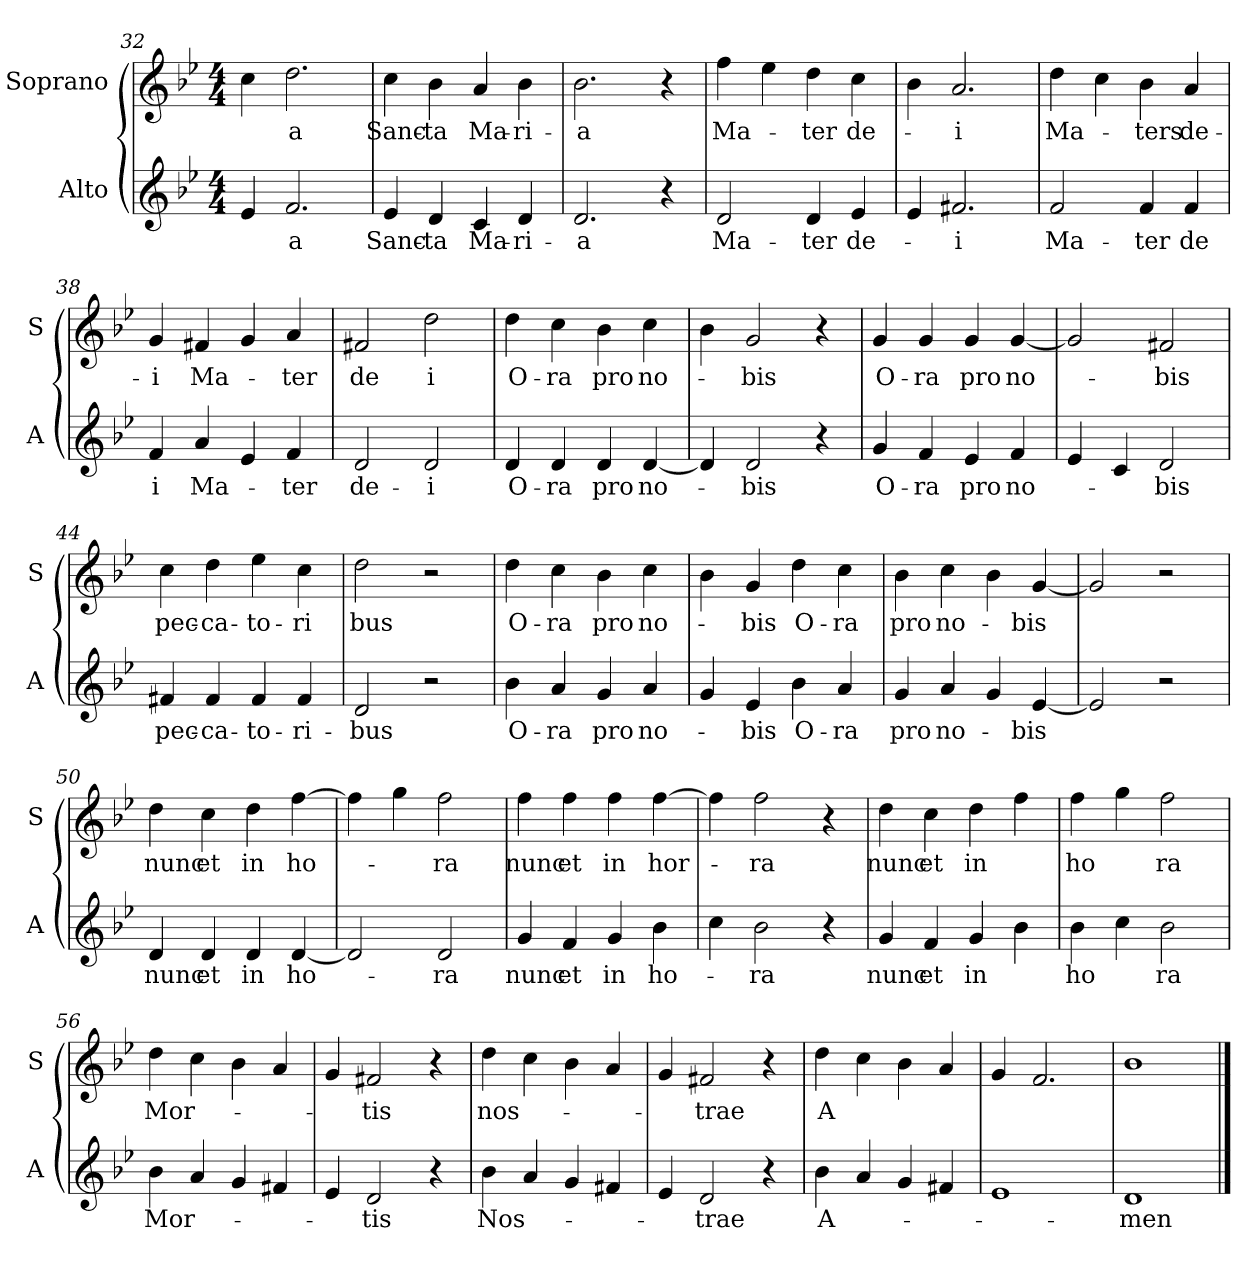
**kern	**text	**kern	**text
*part2	*part2	*part1	*part1
*staff2	*staff2	*staff1	*staff1
*I"Alto	*	*I"Soprano	*
*I'A	*	*I'S	*
*clefG2	*	*clefG2	*
*k[b-e-]	*	*k[b-e-]	*
*B-:	*	*B-:	*
*M4/4	*	*M4/4	*
=32	=32	=32	=32
4e-/	.	4cc\	.
!	!LO:LY:b	!	!LO:LY:b
2.f/	-a	2.dd\	-a
!!LO:LB:g=z
=33	=33	=33	=33
!	!LO:LY:b	!	!LO:LY:b
4e-/	Sanc-	4cc\	Sanc-
!	!LO:LY:b:rj	!	!LO:LY:b:rj
4d/	-ta	4b-\	-ta
!	!LO:LY:b	!	!LO:LY:b
4c/	Ma-	4a/	Ma-
!	!LO:LY:b	!	!LO:LY:b
4d/	-ri-	4b-\	-ri-
=34	=34	=34	=34
!	!LO:LY:b	!	!LO:LY:b
2.d/	-a	2.b-\	-a
4r	.	4r	.
=35	=35	=35	=35
!	!LO:LY:b	!	!LO:LY:b
2d/	Ma-	4ff\	Ma-
.	.	4ee-\	.
!	!LO:LY:b	!	!LO:LY:b
4d/	-ter	4dd\	-ter
!	!LO:LY:b	!	!LO:LY:b
4e-/	de-	4cc\	de-
=36	=36	=36	=36
4e-/	.	4b-\	.
!	!LO:LY:b	!	!LO:LY:b
2.f#X/	-i	2.a/	-i
=37	=37	=37	=37
!	!LO:LY:b	!	!LO:LY:b
2f/	Ma-	4dd\	Ma-
.	.	4cc\	.
!	!LO:LY:b	!	!LO:LY:b
4f/	-ter	4b-\	-ters
!	!LO:LY:b	!	!LO:LY:b
4f/	de	4a/	de-
=38	=38	=38	=38
!	!LO:LY:b	!	!LO:LY:b
4f/	i	4g/	-i
!	!LO:LY:b	!	!LO:LY:b
4a/	Ma-	4f#X/	Ma-
4e-/	.	4g/	.
!	!LO:LY:b	!	!LO:LY:b
4f/	-ter	4a/	-ter
!!LO:LB:g=z
=39	=39	=39	=39
!	!LO:LY:b	!	!LO:LY:b
2d/	de-	2f#X/	de
!	!LO:LY:b	!	!LO:LY:b
2d/	-i	2dd\	i
=40	=40	=40	=40
!	!LO:LY:b	!	!LO:LY:b
4d/	O-	4dd\	O-
!	!LO:LY:b	!	!LO:LY:b
4d/	-ra	4cc\	-ra
!	!LO:LY:b	!	!LO:LY:b
4d/	pro	4b-\	pro
!	!LO:LY:b	!	!LO:LY:b
[<4d/	no-	4cc\	no-
=41	=41	=41	=41
4d/]	.	4b-\	.
!	!LO:LY:b	!	!LO:LY:b
2d/	-bis	2g/	-bis
4r	.	4r	.
=42	=42	=42	=42
!	!LO:LY:b	!	!LO:LY:b
4g/	O-	4g/	O-
!	!LO:LY:b	!	!LO:LY:b
4f/	-ra	4g/	-ra
!	!LO:LY:b	!	!LO:LY:b
4e-/	pro	4g/	pro
!	!LO:LY:b	!	!LO:LY:b
4f/	no-	[<4g/	no-
=43	=43	=43	=43
4e-/	.	2g/]	.
4c/	.	.	.
!	!LO:LY:b	!	!LO:LY:b
2d/	-bis	2f#X/	-bis
=44	=44	=44	=44
!	!LO:LY:b	!	!LO:LY:b
4f#X/	pec-	4cc\	pec-
!	!LO:LY:b	!	!LO:LY:b
4f#/	-ca-	4dd\	-ca-
!	!LO:LY:b	!	!LO:LY:b
4f#/	-to-	4ee-\	-to-
!	!LO:LY:b	!	!LO:LY:b
4f#/	-ri-	4cc\	-ri
!!LO:LB:g=z
=45	=45	=45	=45
!	!LO:LY:b	!	!LO:LY:b
2d/	-bus	2dd\	bus
2r	.	2r	.
=46	=46	=46	=46
!	!LO:LY:b	!	!LO:LY:b
4b-\	O-	4dd\	O-
!	!LO:LY:b	!	!LO:LY:b
4a/	-ra	4cc\	-ra
!	!LO:LY:b	!	!LO:LY:b
4g/	pro	4b-\	pro
!	!LO:LY:b	!	!LO:LY:b
4a/	no-	4cc\	no-
=47	=47	=47	=47
4g/	.	4b-\	.
!	!LO:LY:b	!	!LO:LY:b
4e-/	-bis	4g/	-bis
!	!LO:LY:b	!	!LO:LY:b
4b-\	O-	4dd\	O-
!	!LO:LY:b	!	!LO:LY:b
4a/	-ra	4cc\	-ra
=48	=48	=48	=48
!	!LO:LY:b	!	!LO:LY:b
4g/	pro	4b-\	pro
!	!LO:LY:b	!	!LO:LY:b
4a/	no-	4cc\	no-
4g/	.	4b-\	.
!	!LO:LY:b	!	!LO:LY:b
[<4e-/	-bis	[<4g/	-bis
=49	=49	=49	=49
2e-/]	.	2g/]	.
2r	.	2r	.
=50	=50	=50	=50
!	!LO:LY:b	!	!LO:LY:b
4d/	nunc	4dd\	nunc
!	!LO:LY:b	!	!LO:LY:b
4d/	et	4cc\	et
!	!LO:LY:b	!	!LO:LY:b
4d/	in	4dd\	in
!	!LO:LY:b	!	!LO:LY:b
[>4d/	ho-	[>4ff\	ho-
!!LO:PB:g=z
=51	=51	=51	=51
2d/]	.	4ff\]	.
.	.	4gg\	.
!	!LO:LY:b	!	!LO:LY:b
2d/	-ra	2ff\	-ra
=52	=52	=52	=52
!	!LO:LY:b	!	!LO:LY:b
4g/	nunc	4ff\	nunc
!	!LO:LY:b	!	!LO:LY:b
4f/	et	4ff\	et
!	!LO:LY:b	!	!LO:LY:b
4g/	in	4ff\	in
!	!LO:LY:b	!	!LO:LY:b
4b-\	ho-	[>4ff\	hor-
=53	=53	=53	=53
4cc\	.	4ff\]	.
!	!LO:LY:b	!	!LO:LY:b
2b-\	-ra	2ff\	-ra
4r	.	4r	.
=54	=54	=54	=54
!	!LO:LY:b	!	!LO:LY:b
4g/	nunc	4dd\	nunc
!	!LO:LY:b	!	!LO:LY:b
4f/	et	4cc\	et
!	!LO:LY:b	!	!LO:LY:b
4g/	in	4dd\	in
4b-\	.	4ff\	.
=55	=55	=55	=55
!	!LO:LY:b	!	!LO:LY:b
4b-\	ho	4ff\	ho
4cc\	.	4gg\	.
!	!LO:LY:b	!	!LO:LY:b
2b-\	ra	2ff\	ra
=56	=56	=56	=56
!	!LO:LY:b	!	!LO:LY:b
4b-\	Mor-	4dd\	Mor-
4a/	.	4cc\	.
4g/	.	4b-\	.
4f#X/	.	4a/	.
!!LO:LB:g=z
=57	=57	=57	=57
4e-/	.	4g/	.
!	!LO:LY:b	!	!LO:LY:b
2d/	-tis	2f#X/	-tis
4r	.	4r	.
=58	=58	=58	=58
!	!LO:LY:b	!	!LO:LY:b
4b-\	Nos-	4dd\	nos-
4a/	.	4cc\	.
4g/	.	4b-\	.
4f#X/	.	4a/	.
=59	=59	=59	=59
4e-/	.	4g/	.
!	!LO:LY:b	!	!LO:LY:b
2d/	-trae	2f#X/	-trae
4r	.	4r	.
=60	=60	=60	=60
!	!LO:LY:b	!	!LO:LY:b
4b-\	A-	4dd\	A
4a/	.	4cc\	.
4g/	.	4b-\	.
4f#X/	.	4a/	.
=61	=61	=61	=61
1e-	.	4g/	.
.	.	2.f/	.
=62	=62	=62	=62
!	!LO:LY:b	!	!
1d	-men	1b-	.
==	==	==	==
*-	*-	*-	*-
